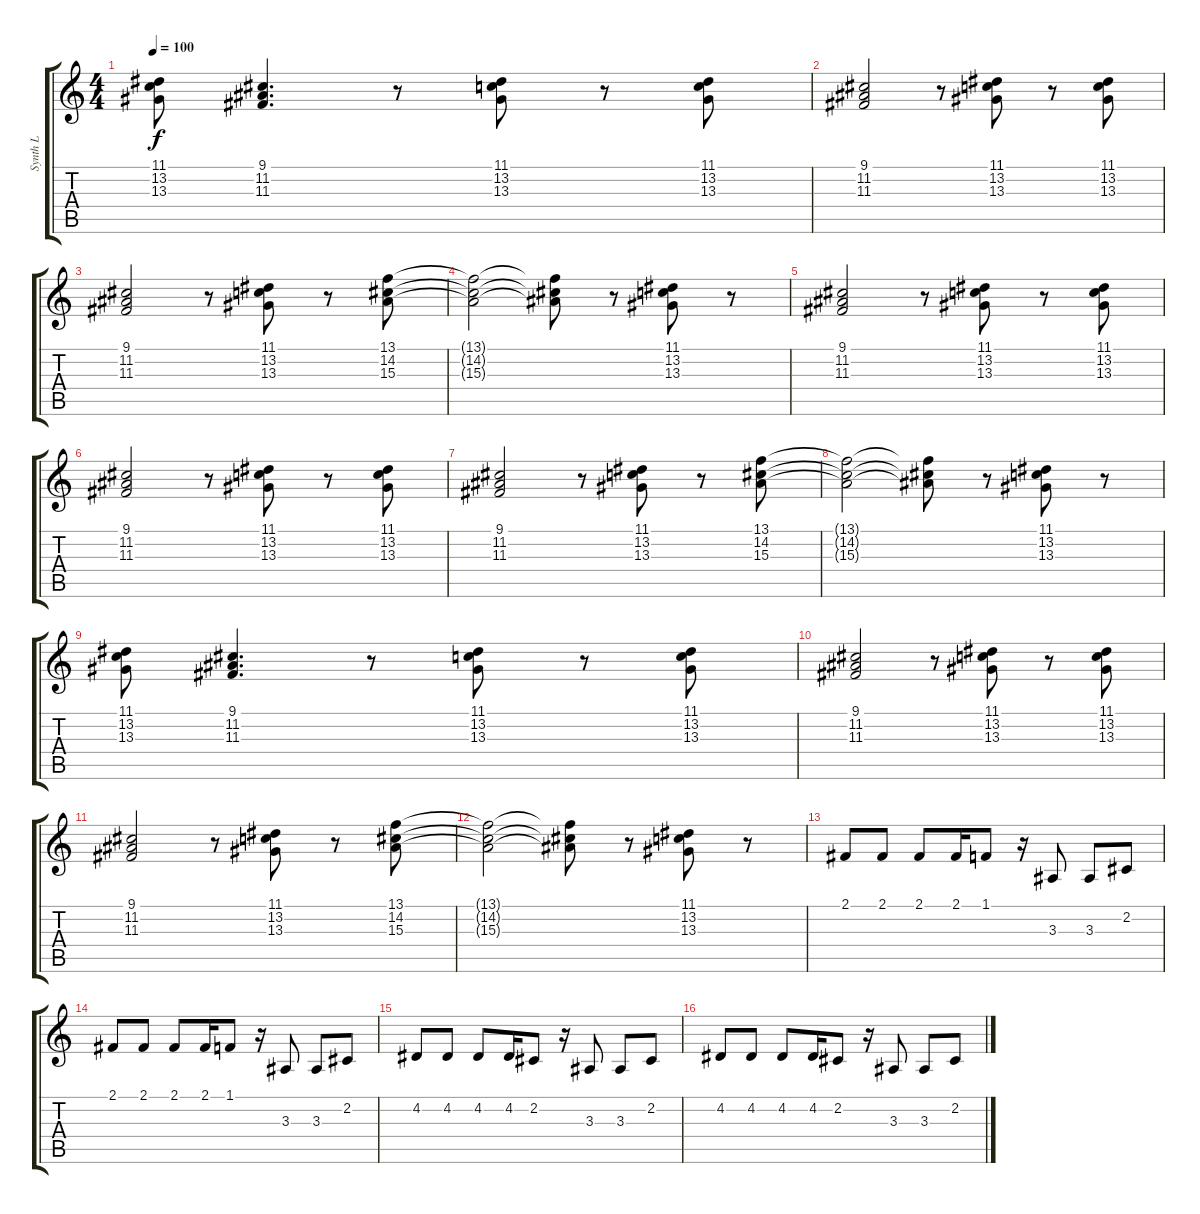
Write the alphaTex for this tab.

\track ("Synth L" "Synth L") {instrument lead2sawtooth}
\staff {score tabs}
\tuning (E4 B3 G3 D3 A2 E2) {hide}
\ts (4 4)
\tempo 100
\clef g2
\ks c
(11.1 13.2 13.3).8{dy f} (9.1 11.2 11.3).4{d} r.8 (11.1 13.2 13.3).8 r.8 (11.1 13.2 13.3).8 |
(9.1 11.2 11.3).2 r.8 (11.1 13.2 13.3).8 r.8 (11.1 13.2 13.3).8 |
(9.1 11.2 11.3).2 r.8 (11.1 13.2 13.3).8 r.8 (13.1 14.2 15.3).8 |
(13.1{t} 14.2{t} 15.3{t}).2 (13.1{t} 14.2{t} 15.3{t}).8 r.8 (11.1 13.2 13.3).8 r.8 |
(9.1 11.2 11.3).2 r.8 (11.1 13.2 13.3).8 r.8 (11.1 13.2 13.3).8 |
(9.1 11.2 11.3).2 r.8 (11.1 13.2 13.3).8 r.8 (11.1 13.2 13.3).8 |
(9.1 11.2 11.3).2 r.8 (11.1 13.2 13.3).8 r.8 (13.1 14.2 15.3).8 |
(13.1{t} 14.2{t} 15.3{t}).2 (13.1{t} 14.2{t} 15.3{t}).8 r.8 (11.1 13.2 13.3).8 r.8 |
(11.1 13.2 13.3).8 (9.1 11.2 11.3).4{d} r.8 (11.1 13.2 13.3).8 r.8 (11.1 13.2 13.3).8 |
(9.1 11.2 11.3).2 r.8 (11.1 13.2 13.3).8 r.8 (11.1 13.2 13.3).8 |
(9.1 11.2 11.3).2 r.8 (11.1 13.2 13.3).8 r.8 (13.1 14.2 15.3).8 |
(13.1{t} 14.2{t} 15.3{t}).2 (13.1{t} 14.2{t} 15.3{t}).8 r.8 (11.1 13.2 13.3).8 r.8 |
2.1.8 2.1.8 2.1.8 2.1.16 1.1.8 r.16 3.3.8 3.3.8 2.2.8 |
2.1.8 2.1.8 2.1.8 2.1.16 1.1.8 r.16 3.3.8 3.3.8 2.2.8 |
4.2.8 4.2.8 4.2.8 4.2.16 2.2.8 r.16 3.3.8 3.3.8 2.2.8 |
4.2.8 4.2.8 4.2.8 4.2.16 2.2.8 r.16 3.3.8 3.3.8 2.2.8
